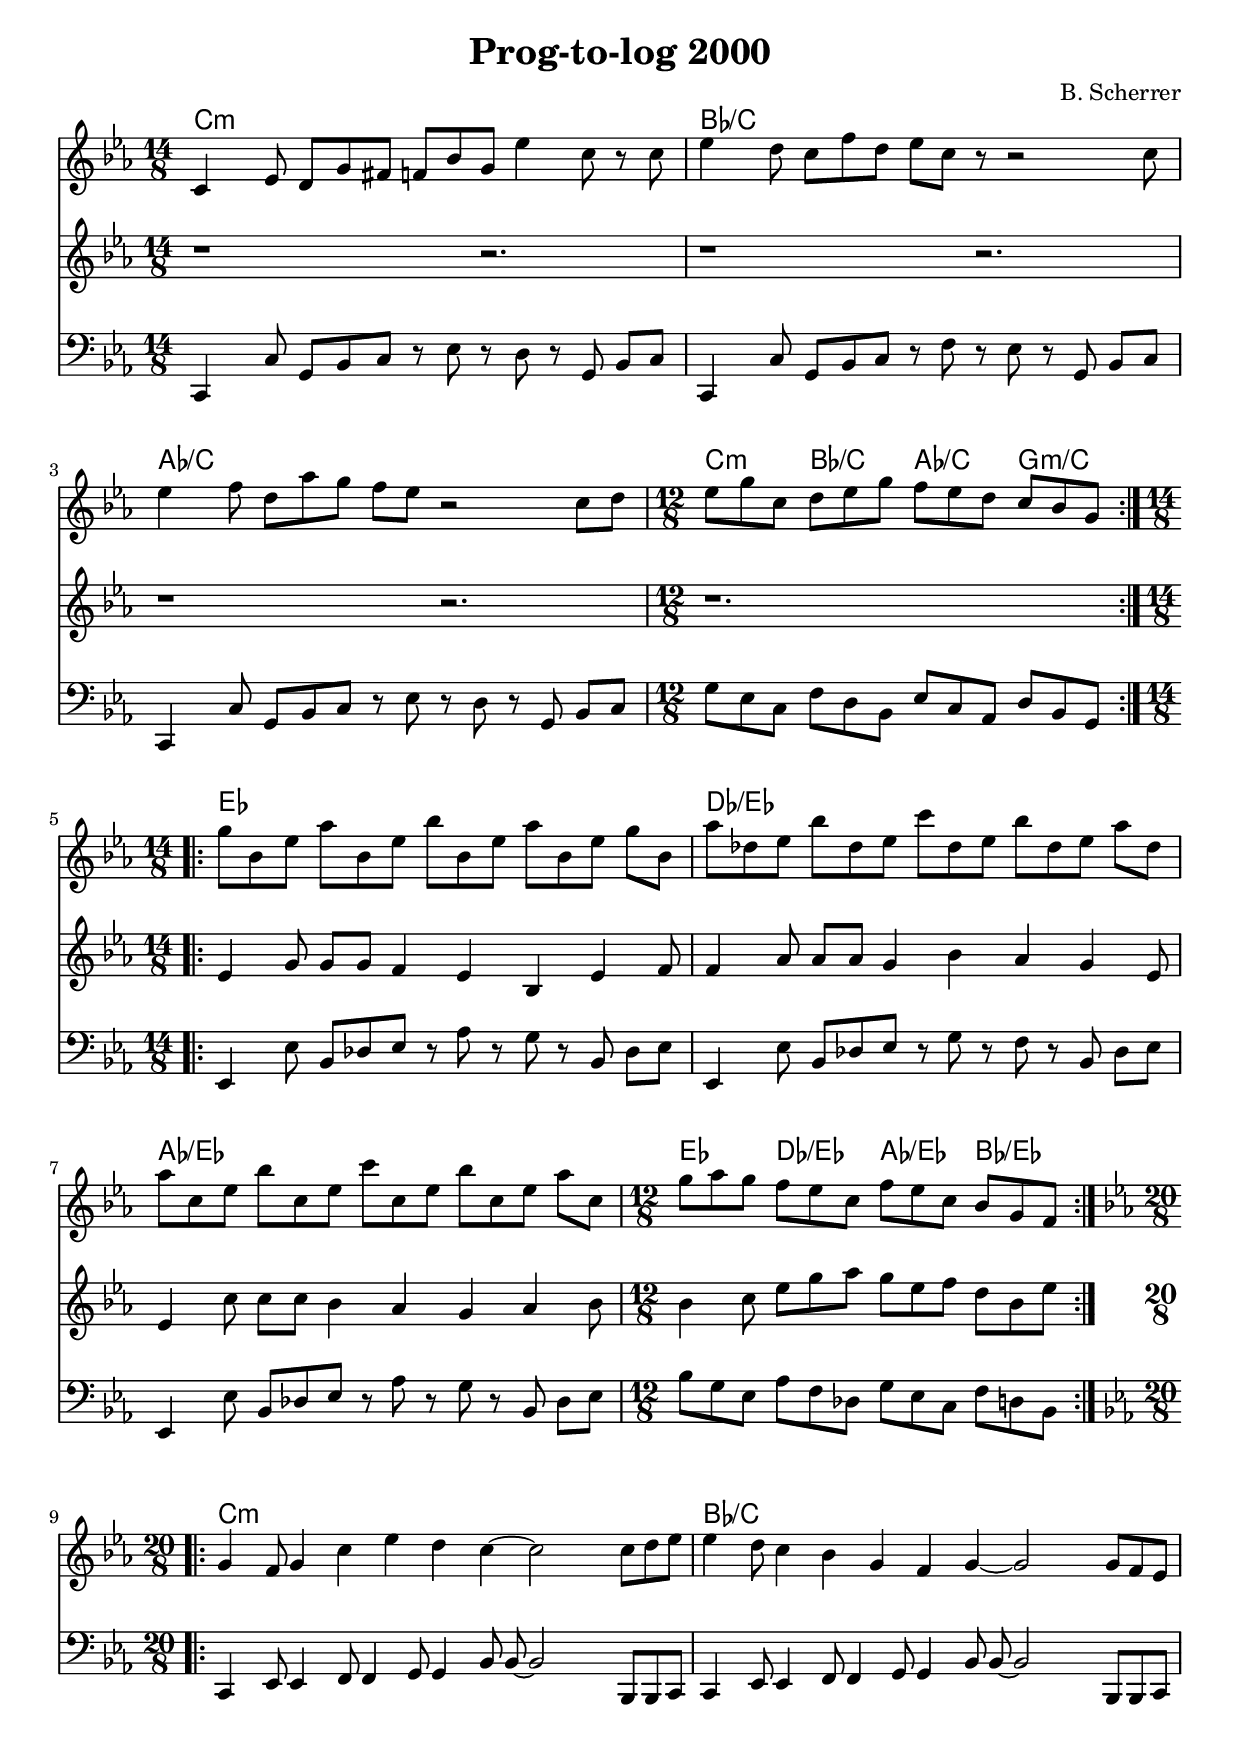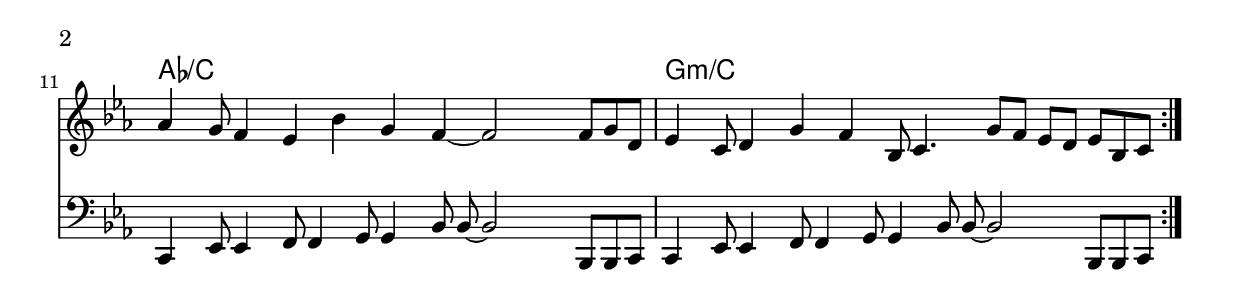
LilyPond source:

\version "2.18.2"	

noteCibleTransposition =   c   % c         % d pour Si b %  a, pour Mi b

ton = ""

indent = 0


bassea = \relative c, {
  \time #'(3 3 3 3 2) 14/8
  c4 c'8 g bes c8 r ees r d r g, bes c |
  c,4 c'8 g bes c8 r f r ees r g, bes c |
  c,4 c'8 g bes c8 r ees r d r g, bes c |
  \time 12/8
  g' ees c  f d bes  ees c aes  d bes g | 
}

basseb = \relative c, {
  \time #'(3 3 3 3 2) 14/8
  ees4 ees'8 bes des ees8 r aes r g r bes, des ees8 |
  ees,4 ees'8 bes des ees8 r g r f r bes, des ees8 |
 ees,4 ees'8 bes des ees8 r aes r g r bes, des ees8 |
 \time 12/8
 bes' g ees   aes f des  g ees c   f d bes
}

maingauche = \relative c, {

  \repeat volta 2 {
    \key ees \major
    \repeat volta 2 { \bassea }
    %\key aes \major
    \repeat volta  2 { \basseb }
  }
  
  \key ees \major
  \repeat volta 2 {
    \time #'(3 3 3 3 3 2 3) 20/8
    \repeat unfold 4 {
      c4 ees8 ees4 f8 f4 g8 g4 bes8 bes8~ bes2  bes,8 bes c  |
    }
  }
}



silence =\relative c'{

  \time 14/8
  \repeat unfold 3 {r1 r2. |}
  \time 12/8
  r1.
  
}

ma = \relative c'{
  \time #'(3 3 3 3 2) 14/8
  c4 ees8 d g fis f bes g ees'4  c8 r c |
  ees4 d8 c f d ees c r8 r2 c8 |
  ees4 f8 d aes' g f ees r2 c8 d |
  \time 12/8
  ees g c, d ees g f ees d c bes g |
}

mb = \relative c''{
  \time #'(3 3 3 3 2) 14/8
  g' bes, ees    aes bes, ees   bes' bes, ees  aes bes, ees  g bes, |
  aes' des, ees   bes' des, ees   c' des, ees   bes' des, ees  aes des, | \break
  aes' c, ees   bes' c, ees   c' c, ees   bes' c, ees  aes c, |
  \time 12/8
  g' aes g    f ees c   f ees c    bes g f | \break
}


melodie =  \relative c'{

  \repeat volta 2 {
    \key ees \major 
    \repeat volta 2 { \ma } 

    %\key aes \major
    \repeat volta 2 { \mb }


  }
  
  \key ees \major
  \repeat volta 2 {
    g'4 f8 g4 c ees d c4~ c2 c8 d ees | 
    ees4 d8 c4 bes g f g4~ g2 g8 f ees | \break
    aes4 g8 f4 ees bes' g f4~ f2 f8 g d | 
    ees4 c8 d4 g f bes,8 c4. g'8 f ees d ees bes c \break
  }
  
}



chant = \relative c'{

  \repeat volta 2 {
    \key ees \major
    \repeat volta 2 { \silence }
    
    %\key aes \major
    \repeat volta 2 {
    \time  #'(3 3 3 3 2) 14/8
    ees4 g8 g g f4 ees bes ees f8 |
    f4 aes8 aes aes g4 bes aes g ees8 |
    ees4 c'8 c c bes4 aes g aes bes8 |
    \time 12/8
    bes4 c8 ees g aes g ees f d bes ees | 
  }
  }
  
}

harmonie =  \chordmode{

  \repeat volta 2 {
    \repeat volta 2 {
      \time 14/8
      \tuplet 8/14 {
	c1:min |  bes/c | aes/c | 
      }
      \time 12/8
      c4.:min   bes/c  aes/c  g:min/c
    }
    \repeat volta 2 {
      \time 14/8
      \tuplet 8/14 {
	ees1 |  des/ees | aes/ees | 
      }
      \time 12/8
      ees4.  des/ees  aes/ees  bes/ees 
    }
  }
  
\time 20/8
\repeat volta 2 {
  \tuplet 8/20 {
    c1:min |  bes/c | aes/c | g:min/c 
  }
}
}



\header {
  title = #(string-append "Prog-to-log 2000" ton )
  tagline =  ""
  composer = "B. Scherrer"
}


\score {
  <<
  \new ChordNames {
      \transpose c \noteCibleTransposition{ \harmonie }
    }

  <<
    \new Staff { \transpose c \noteCibleTransposition{ \melodie } }
    \new Staff { \transpose c \noteCibleTransposition{ \chant } }
    \new Staff { \transpose c \noteCibleTransposition{ {\clef bass \maingauche} } }
  >>
>>
  \layout {
    \context {
      \Score
      proportionalNotationDuration = #(ly:make-moment 4 36)
    }
  }
}





\score {
  <<
    \new Staff \with {midiInstrument = #"marimba"} << \unfoldRepeats{\transpose c c' {\chant}
                                 }  >>
    \new Staff \with {midiInstrument = #"lead 2 (sawtooth)"} << \unfoldRepeats{\melodie				
                                 }  >>
    \new Staff \with {midiInstrument = #"electric guitar (clean)"} << \unfoldRepeats{\harmonie				 
			       } >>
    \new Staff \with {midiInstrument = #"synth bass 1"} << \unfoldRepeats{\maingauche			
                          } >> 
  >>
\midi{ \tempo 2 = 100 }
}